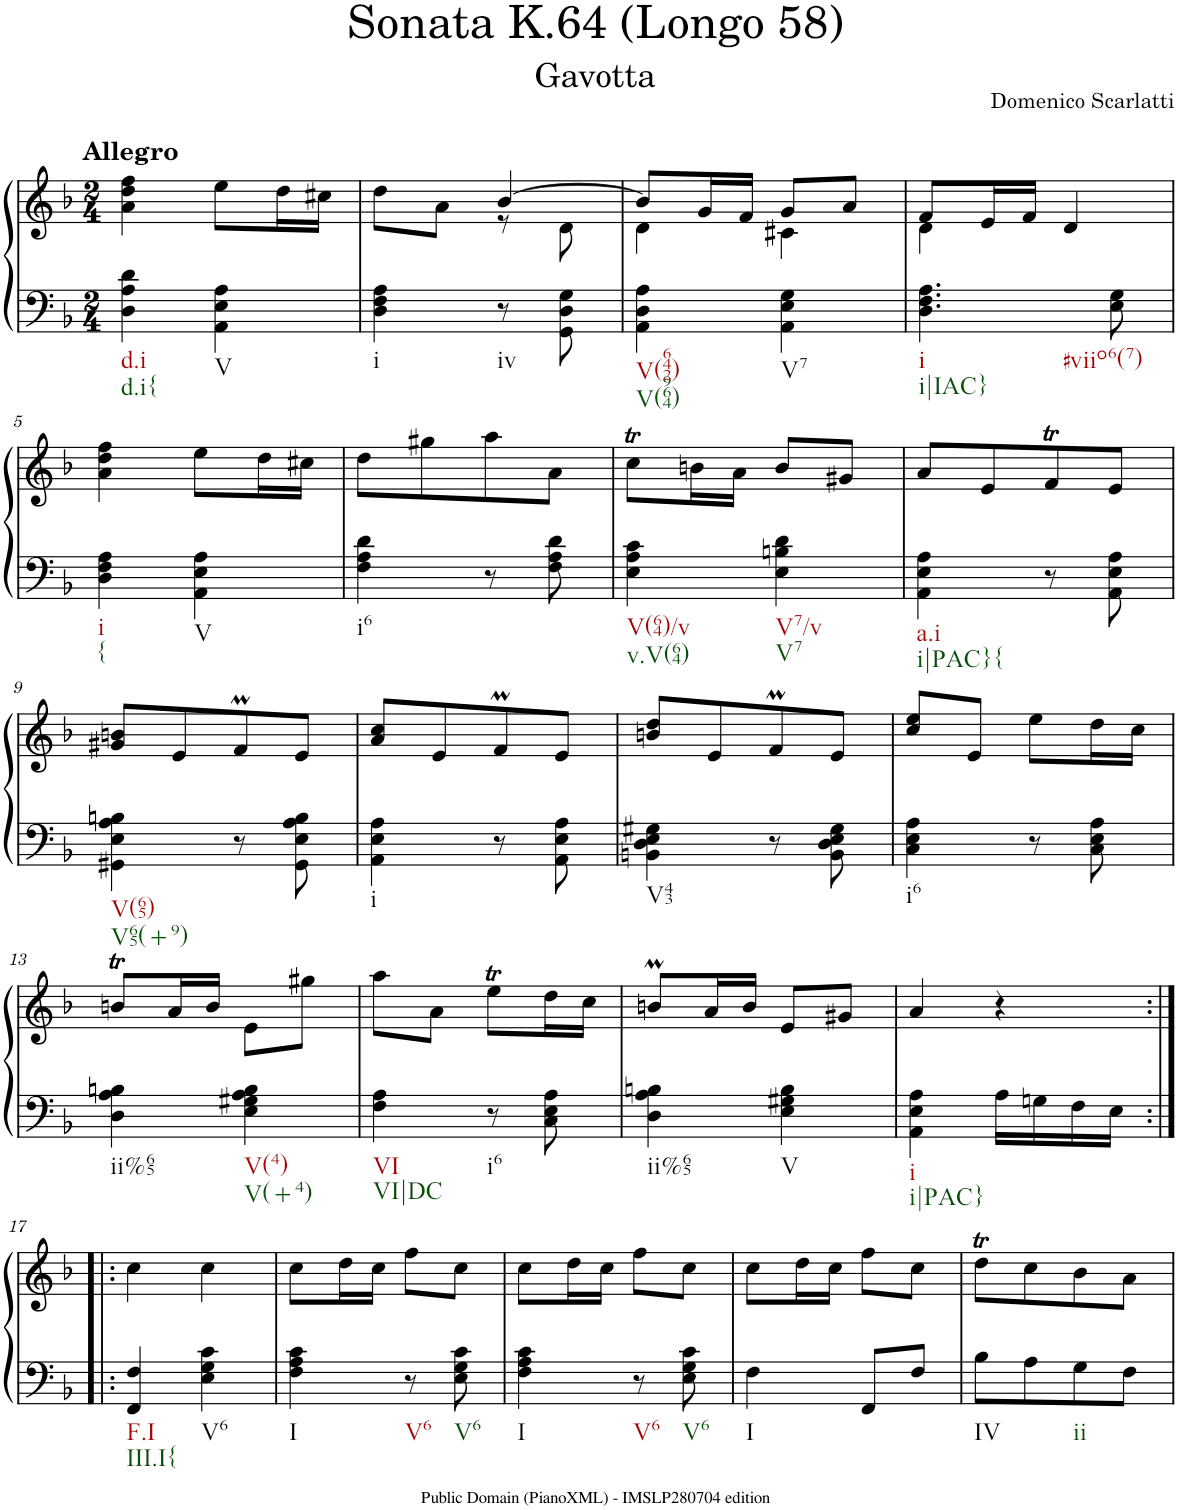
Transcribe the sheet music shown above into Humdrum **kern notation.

**kern	**kern
*part1	*part1
*staff2	*staff1
*I"Piano	*
*I'Pno.	*
*clefF4	*clefG2
*k[b-]	*k[b-]
*M2/4	*M2/4
=1	=1
!	!LO:TX:a:B:t=Allegro
!LO:TX:b:t=d.i	!
!LO:TX:b:t=d.i{	!
4D\ 4A\ 4d\	4a\ 4dd\ 4ff\
!LO:TX:b:t=V	!
4AA\ 4E\ 4A\	8ee\L
.	16dd\L
.	16cc#X\JJ
=2	=2
*	*^
!LO:TX:b:t=i	!	!
4D\ 4F\ 4A\	8dd\L	4ryy
.	8a\J	.
!LO:TX:b:t=iv	!	!
8r	[4b-/	8r
8GG\ 8D\ 8G\	.	8d\
=3	=3	=3
!LO:TX:b:t=V(642)	!	!
!LO:TX:b:t=V(964)	!	!
4AA\ 4D\ 4A\	8b-/L]	4d\
.	16g/L	.
.	16f/JJ	.
!LO:TX:b:t=V7	!	!
4AA\ 4E\ 4G\	8g/L	4c#X\
.	8a/J	.
=4	=4	=4
!LO:TX:b:t=i	!	!
!LO:TX:b:t=i|IAC}	!	!
!LO:TX:b:t=#viio6(7)	!	!
4.D\ 4.F\ 4.A\	8f/L	4d\
.	16e/L	.
.	16f/JJ	.
.	4d/	4ryy
8E\ 8G\	.	.
*	*v	*v
!!LO:LB:g=z
=5	=5
!LO:TX:b:t=i	!
!LO:TX:b:t={	!
4D\ 4F\ 4A\	4a\ 4dd\ 4ff\
!LO:TX:b:t=V	!
4AA\ 4E\ 4A\	8ee\L
.	16dd\L
.	16cc#X\JJ
=6	=6
!LO:TX:b:t=i6	!
4F\ 4A\ 4d\	8dd\L
.	8gg#X\
8r	8aa\
8F\ 8A\ 8d\	8a\J
=7	=7
!LO:TX:b:t=V(64)/v	!
!LO:TX:b:t=v.V(64)	!
4E\ 4A\ 4c\	8ccT\L
.	16bn\L
.	16a\JJ
!LO:TX:b:t=V7/v	!
!LO:TX:b:t=V7	!
4E\ 4Bn\ 4d\	8b/L
.	8g#X/J
=8	=8
!LO:TX:b:t=a.i	!
!LO:TX:b:t=i|PAC}{	!
4AA\ 4E\ 4A\	8a/L
.	8e/
8r	8fT/
8AA\ 8E\ 8A\	8e/J
!!LO:LB:g=z
=9	=9
!LO:TX:b:t=V(65)	!
!LO:TX:b:t=V65(+9)	!
4GG#X\ 4E\ 4A\ 4Bn\	8g#X/ 8bn/L
.	8e/
8r	8fM/
8GG#\ 8E\ 8A\ 8B\	8e/J
=10	=10
!LO:TX:b:t=i	!
4AA\ 4E\ 4A\	8a/ 8cc/L
.	8e/
8r	8fM/
8AA\ 8E\ 8A\	8e/J
=11	=11
!LO:TX:b:t=V43	!
4BBn\ 4D\ 4E\ 4G#X\	8bn/ 8dd/L
.	8e/
8r	8fM/
8BB\ 8D\ 8E\ 8G#\	8e/J
=12	=12
!LO:TX:b:t=i6	!
4C\ 4E\ 4A\	8cc/ 8ee/L
.	8e/J
8r	8ee\L
8C\ 8E\ 8A\	16dd\L
.	16cc\JJ
!!LO:LB:g=z
=13	=13
!LO:TX:b:t=ii%65	!
4D\ 4A\ 4Bn\	8bnt/L
.	16a/L
.	16b/JJ
!LO:TX:b:t=V(4)	!
!LO:TX:b:t=V(+4)	!
4E\ 4G#X\ 4A\ 4B\	8e\L
.	8gg#X\J
=14	=14
!LO:TX:b:t=VI	!
!LO:TX:b:t=VI|DC	!
4F\ 4A\	8aa\L
.	8a\J
!LO:TX:b:t=i6	!
8r	8eet\L
8C\ 8E\ 8A\	16dd\L
.	16cc\JJ
=15	=15
!LO:TX:b:t=ii%65	!
4D\ 4A\ 4Bn\	8bnm/L
.	16a/L
.	16b/JJ
!LO:TX:b:t=V	!
4E\ 4G#X\ 4B\	8e/L
.	8g#X/J
=16	=16
!LO:TX:b:t=i	!
!LO:TX:b:t=i|PAC}	!
4AA\ 4E\ 4A\	4a/
16A\LL	4r
16Gn\	.
16F\	.
16E\JJ	.
!!LO:LB:g=z
=17:|!|:	=17:|!|:
!LO:TX:b:t=F.I	!
!LO:TX:b:t=III.I{	!
4FF/ 4F/	4cc\
!LO:TX:b:t=V6	!
4E\ 4G\ 4c\	4cc\
=18	=18
!LO:TX:b:t=I	!
4F\ 4A\ 4c\	8cc\L
.	16dd\L
.	16cc\JJ
!LO:TX:b:t=V6	!
8r	8ff\L
!LO:TX:b:t=V6	!
8E\ 8G\ 8c\	8cc\J
=19	=19
!LO:TX:b:t=I	!
4F\ 4A\ 4c\	8cc\L
.	16dd\L
.	16cc\JJ
!LO:TX:b:t=V6	!
8r	8ff\L
!LO:TX:b:t=V6	!
8E\ 8G\ 8c\	8cc\J
=20	=20
!LO:TX:b:t=I	!
4F\	8cc\L
.	16dd\L
.	16cc\JJ
8FF/L	8ff\L
8F/J	8cc\J
=21	=21
!LO:TX:b:t=IV	!
8B-\L	8ddT\L
8A\	8cc\
!LO:TX:b:t=ii	!
8G\	8b-\
8F\J	8a\J
=	=
*-	*-
